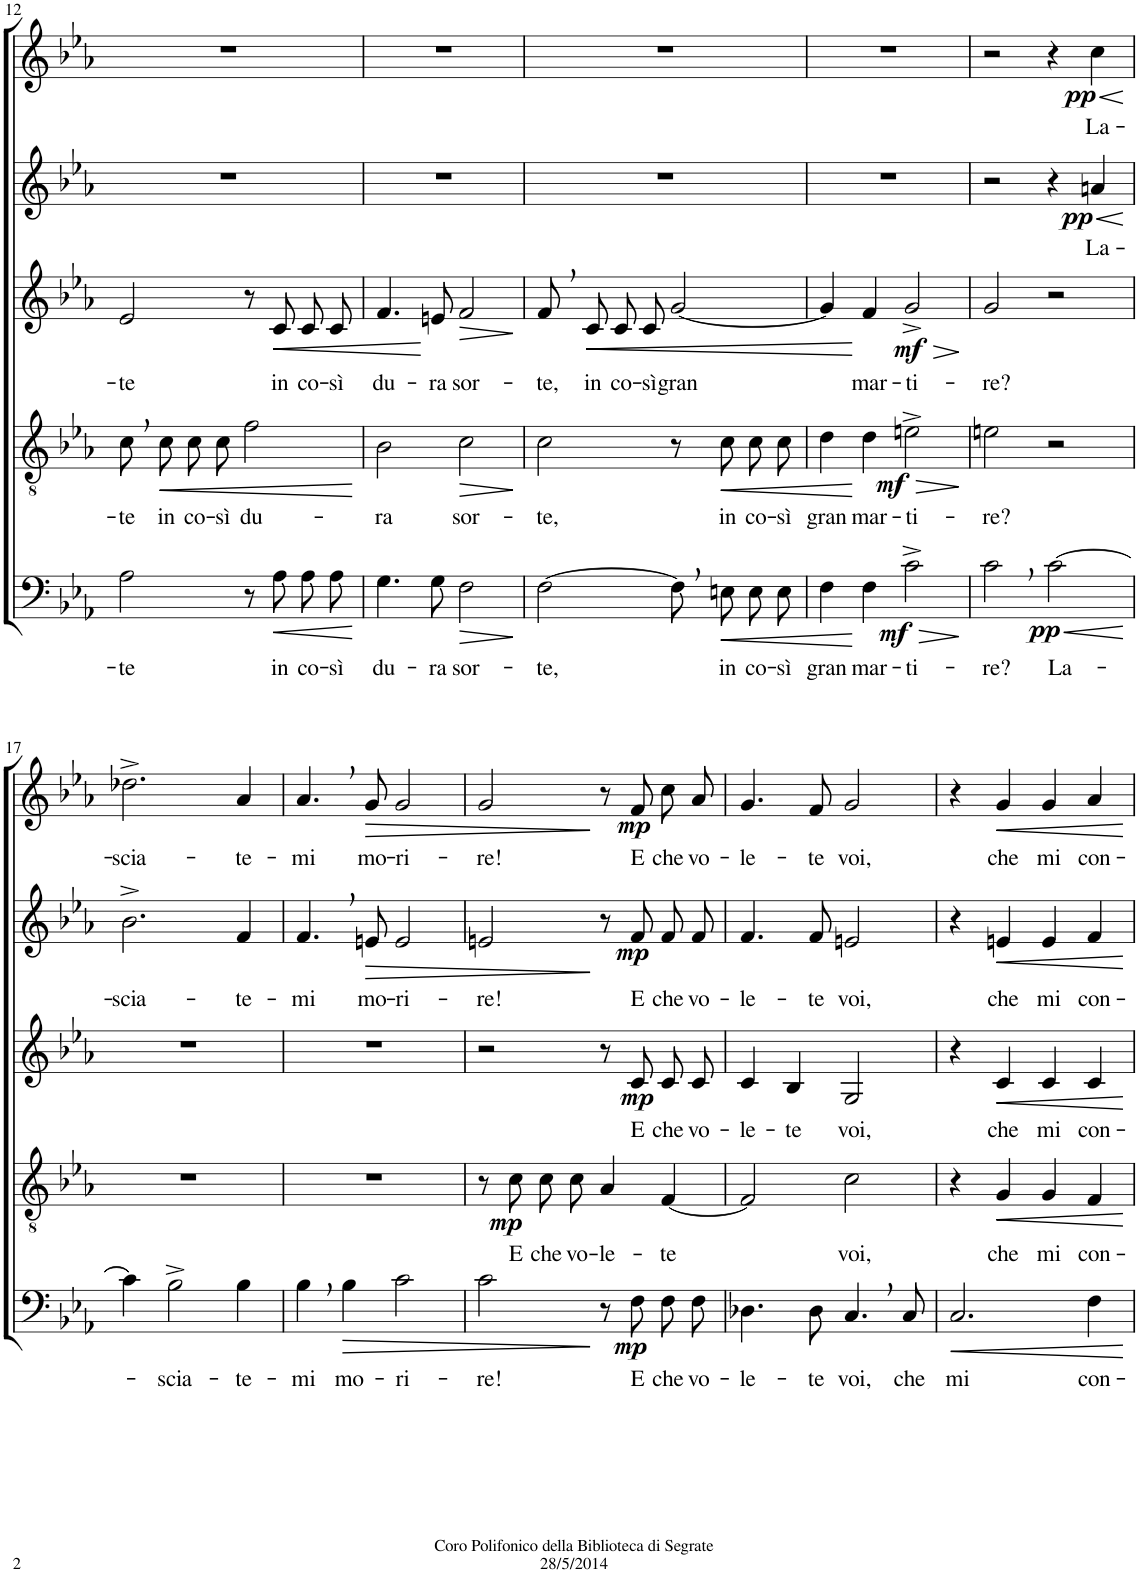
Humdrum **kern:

**kern	**text	**dynam	**kern	**text	**dynam	**kern	**text	**dynam	**kern	**text	**dynam	**kern	**text	**dynam
*part5	*part5	*part5	*part4	*part4	*part4	*part3	*part3	*part3	*part2	*part2	*part2	*part1	*part1	*part1
*staff5	*staff5	*staff5	*staff4	*staff4	*staff4	*staff3	*staff3	*staff3	*staff2	*staff2	*staff2	*staff1	*staff1	*staff1
*I"Bassi	*	*	*I"Tenori	*	*	*I"Contralti	*	*	*I"Soprani II	*	*	*I"Soprani I	*	*
!!LO:PB:g=z
*clefF4	*	*	*clefGv2	*	*	*clefG2	*	*	*clefG2	*	*	*clefG2	*	*
*	*	*	*	*	*	*	*	*	*Trd1c2	*	*	*Trd1c2	*	*
*k[b-e-a-]	*	*	*k[b-e-a-]	*	*	*k[b-e-a-]	*	*	*k[b-e-a-]	*	*	*k[b-e-a-]	*	*
*E-:	*	*	*E-:	*	*	*E-:	*	*	*E-:	*	*	*E-:	*	*
*M2/2	*	*	*M2/2	*	*	*M2/2	*	*	*M2/2	*	*	*M2/2	*	*
*met(c|)	*	*	*met(c|)	*	*	*met(c|)	*	*	*met(c|)	*	*	*met(c|)	*	*
=12	=12	=12	=12	=12	=12	=12	=12	=12	=12	=12	=12	=12	=12	=12
!	!LO:LY:b	!	!	!LO:LY:b	!	!	!LO:LY:b	!	!	!	!	!	!	!
2A-\	-te	.	8c,\L	-te	.	2e-/	-te	.	1r	.	.	1r	.	.
!	!	!	!	!LO:LY:b	!LO:HP:b	!	!	!	!	!	!	!	!	!
.	.	.	8c\	in	<	.	.	.	.	.	.	.	.	.
!	!	!	!	!LO:LY:b	!	!	!	!	!	!	!	!	!	!
.	.	.	8c\	co-	.	.	.	.	.	.	.	.	.	.
!	!	!	!	!LO:LY:b	!	!	!	!	!	!	!	!	!	!
.	.	.	8c\J	-sì	.	.	.	.	.	.	.	.	.	.
!	!	!	!	!LO:LY:b	!	!	!	!	!	!	!	!	!	!
8r	.	.	2f\	du-	.	8r	.	.	.	.	.	.	.	.
!	!LO:LY:b	!LO:HP:b	!	!	!	!	!LO:LY:b	!LO:HP:b	!	!	!	!	!	!
8A-\L	in	<	.	.	.	8c/L	in	<	.	.	.	.	.	.
!	!LO:LY:b	!	!	!	!	!	!LO:LY:b	!	!	!	!	!	!	!
8A-\	co-	.	.	.	.	8c/	co-	.	.	.	.	.	.	.
!	!LO:LY:b	!	!	!	!	!	!LO:LY:b	!	!	!	!	!	!	!
8A-\J	-sì	.	.	.	.	8c/J	-sì	.	.	.	.	.	.	.
.	.	[	.	.	[	.	.	.	.	.	.	.	.	.
=13	=13	=13	=13	=13	=13	=13	=13	=13	=13	=13	=13	=13	=13	=13
!	!LO:LY:b	!	!	!LO:LY:b	!	!	!LO:LY:b	!	!	!	!	!	!	!
4.G\	du-	.	2B-\	-ra	.	4.f/	du-	.	1r	.	.	1r	.	.
!	!LO:LY:b	!	!	!	!	!	!LO:LY:b	!	!	!	!	!	!	!
8G\	-ra	.	.	.	.	8en/	-ra	[	.	.	.	.	.	.
!	!LO:LY:b	!LO:HP:b	!	!LO:LY:b	!LO:HP:b	!	!LO:LY:b	!LO:HP:b	!	!	!	!	!	!
2F\	sor-	>	2c\	sor-	>	2f/	sor-	>	.	.	.	.	.	.
.	.	]	.	.	]	.	.	]	.	.	.	.	.	.
=14	=14	=14	=14	=14	=14	=14	=14	=14	=14	=14	=14	=14	=14	=14
!	!LO:LY:b	!	!	!LO:LY:b	!	!	!LO:LY:b	!	!	!	!	!	!	!
[2F\	-te,	.	2c\	-te,	.	8f,/L	-te,	.	1r	.	.	1r	.	.
!	!	!	!	!	!	!	!LO:LY:b	!LO:HP:b	!	!	!	!	!	!
.	.	.	.	.	.	8c/	in	<	.	.	.	.	.	.
!	!	!	!	!	!	!	!LO:LY:b	!	!	!	!	!	!	!
.	.	.	.	.	.	8c/	co-	.	.	.	.	.	.	.
!	!	!	!	!	!	!	!LO:LY:b	!	!	!	!	!	!	!
.	.	.	.	.	.	8c/J	-sì	.	.	.	.	.	.	.
!	!	!	!	!	!	!	!LO:LY:b	!	!	!	!	!	!	!
8F,\L]	.	.	8r	.	.	[2g/	gran	.	.	.	.	.	.	.
!	!LO:LY:b	!LO:HP:b	!	!LO:LY:b	!LO:HP:b	!	!	!	!	!	!	!	!	!
8En\	in	<	8c\L	in	<	.	.	.	.	.	.	.	.	.
!	!LO:LY:b	!	!	!LO:LY:b	!	!	!	!	!	!	!	!	!	!
8E\	co-	.	8c\	co-	.	.	.	.	.	.	.	.	.	.
!	!LO:LY:b	!	!	!LO:LY:b	!	!	!	!	!	!	!	!	!	!
8E\J	-sì	.	8c\J	-sì	.	.	.	.	.	.	.	.	.	.
=15	=15	=15	=15	=15	=15	=15	=15	=15	=15	=15	=15	=15	=15	=15
!	!LO:LY:b	!	!	!LO:LY:b	!	!	!	!	!	!	!	!	!	!
4F\	gran	.	4d\	gran	.	4g/]	.	.	1r	.	.	1r	.	.
!	!LO:LY:b	!	!	!LO:LY:b	!	!	!LO:LY:b	!	!	!	!	!	!	!
4F\	mar-	[	4d\	mar-	[	4f/	mar-	[	.	.	.	.	.	.
!	!LO:LY:b	!LO:HP:b	!	!LO:LY:b	!LO:HP:b	!	!LO:LY:b	!LO:HP:b	!	!	!	!	!	!
!	!	!LO:DY:n=1:b	!	!	!LO:DY:n=1:b	!	!	!LO:DY:n=1:b	!	!	!	!	!	!
2c^\	-ti-	> mf	2en^\	-ti-	> mf	2g^/	-ti-	> mf	.	.	.	.	.	.
.	.	]	.	.	]	.	.	]	.	.	.	.	.	.
=16	=16	=16	=16	=16	=16	=16	=16	=16	=16	=16	=16	=16	=16	=16
!	!LO:LY:b	!	!	!LO:LY:b	!	!	!LO:LY:b	!	!	!	!	!	!	!
2c,\	-re?	.	2en\	-re?	.	2g/	-re?	.	2r	.	.	2r	.	.
!	!LO:LY:b	!LO:HP:b	!	!	!	!	!	!	!	!	!	!	!	!
!	!	!LO:DY:n=1:b	!	!	!	!	!	!	!	!	!	!	!	!
[2c\	La-	< pp	2r	.	.	2r	.	.	4r	.	.	4r	.	.
!	!	!	!	!	!	!	!	!	!	!LO:LY:b	!LO:HP:b	!	!LO:LY:b	!LO:HP:b
!	!	!	!	!	!	!	!	!	!	!	!LO:DY:n=1:b	!	!	!LO:DY:n=1:b
.	.	.	.	.	.	.	.	.	4an/	La-	< pp	4cc\	La-	< pp
.	.	[	.	.	.	.	.	.	.	.	[	.	.	[
!!LO:LB:g=z
=17	=17	=17	=17	=17	=17	=17	=17	=17	=17	=17	=17	=17	=17	=17
!	!	!	!	!	!	!	!	!	!	!LO:LY:b	!	!	!LO:LY:b	!
4c\]	.	.	1r	.	.	1r	.	.	2.b-^\	-scia-	.	2.dd-X^\	-scia-	.
!	!LO:LY:b	!	!	!	!	!	!	!	!	!	!	!	!	!
2B-^\	-scia-	.	.	.	.	.	.	.	.	.	.	.	.	.
!	!LO:LY:b	!	!	!	!	!	!	!	!	!LO:LY:b	!	!	!LO:LY:b	!
4B-\	-te-	.	.	.	.	.	.	.	4f/	-te-	.	4a-/	-te-	.
=18	=18	=18	=18	=18	=18	=18	=18	=18	=18	=18	=18	=18	=18	=18
!	!LO:LY:b	!	!	!	!	!	!	!	!	!LO:LY:b	!	!	!LO:LY:b	!
4B-,\	-mi	.	1r	.	.	1r	.	.	4.f,/	-mi	.	4.a-,/	-mi	.
!	!LO:LY:b	!LO:HP:b	!	!	!	!	!	!	!	!	!	!	!	!
4B-\	mo-	>	.	.	.	.	.	.	.	.	.	.	.	.
!	!	!	!	!	!	!	!	!	!	!LO:LY:b	!LO:HP:b	!	!LO:LY:b	!LO:HP:b
.	.	.	.	.	.	.	.	.	8en/	mo-	>	8g/	mo-	>
!	!LO:LY:b	!	!	!	!	!	!	!	!	!LO:LY:b	!	!	!LO:LY:b	!
2c\	-ri-	.	.	.	.	.	.	.	2e/	-ri-	.	2g/	-ri-	.
=19	=19	=19	=19	=19	=19	=19	=19	=19	=19	=19	=19	=19	=19	=19
!	!LO:LY:b	!	!	!	!	!	!	!	!	!LO:LY:b	!	!	!LO:LY:b	!
2c\	-re!	.	8r	.	.	2r	.	.	2en/	-re!	.	2g/	-re!	.
!	!	!	!	!LO:LY:b	!LO:DY:b	!	!	!	!	!	!	!	!	!
.	.	.	8c\L	E	mp	.	.	.	.	.	.	.	.	.
!	!	!	!	!LO:LY:b	!	!	!	!	!	!	!	!	!	!
.	.	.	8c\	che	.	.	.	.	.	.	.	.	.	.
!	!	!	!	!LO:LY:b	!	!	!	!	!	!	!	!	!	!
.	.	.	8c\J	vo-	.	.	.	.	.	.	.	.	.	.
!	!	!	!	!LO:LY:b	!	!	!	!	!	!	!	!	!	!
8r	.	]	4A-/	-le-	.	8r	.	.	8r	.	]	8r	.	]
!	!LO:LY:b	!LO:DY:b	!	!	!	!	!LO:LY:b	!LO:DY:b	!	!LO:LY:b	!LO:DY:b	!	!LO:LY:b	!LO:DY:b
8F\L	E	mp	.	.	.	8c/L	E	mp	8f/L	E	mp	8f/L	E	mp
!	!LO:LY:b	!	!	!LO:LY:b	!	!	!LO:LY:b	!	!	!LO:LY:b	!	!	!LO:LY:b	!
8F\	che	.	[4F/	-te	.	8c/	che	.	8f/	che	.	8cc/	che	.
!	!LO:LY:b	!	!	!	!	!	!LO:LY:b	!	!	!LO:LY:b	!	!	!LO:LY:b	!
8F\J	vo-	.	.	.	.	8c/J	vo-	.	8f/J	vo-	.	8a-/J	vo-	.
=20	=20	=20	=20	=20	=20	=20	=20	=20	=20	=20	=20	=20	=20	=20
!	!LO:LY:b	!	!	!	!	!	!LO:LY:b	!	!	!LO:LY:b	!	!	!LO:LY:b	!
4.D-X\	-le-	.	2F/]	.	.	4c/	-le-	.	4.f/	-le-	.	4.g/	-le-	.
!	!	!	!	!	!	!	!LO:LY:b	!	!	!	!	!	!	!
.	.	.	.	.	.	4B-/	-te	.	.	.	.	.	.	.
!	!LO:LY:b	!	!	!	!	!	!	!	!	!LO:LY:b	!	!	!LO:LY:b	!
8D-\	-te	.	.	.	.	.	.	.	8f/	-te	.	8f/	-te	.
!	!LO:LY:b	!	!	!LO:LY:b	!	!	!LO:LY:b	!	!	!LO:LY:b	!	!	!LO:LY:b	!
4.C,/	voi,	.	2c\	voi,	.	2G/	voi,	.	2en/	voi,	.	2g/	voi,	.
!	!LO:LY:b	!	!	!	!	!	!	!	!	!	!	!	!	!
8C/	che	.	.	.	.	.	.	.	.	.	.	.	.	.
=21	=21	=21	=21	=21	=21	=21	=21	=21	=21	=21	=21	=21	=21	=21
!	!LO:LY:b	!LO:HP:b	!	!	!	!	!	!	!	!	!	!	!	!
2.C/	mi	<	4r	.	.	4r	.	.	4r	.	.	4r	.	.
!	!	!	!	!LO:LY:b	!LO:HP:b	!	!LO:LY:b	!LO:HP:b	!	!LO:LY:b	!LO:HP:b	!	!LO:LY:b	!LO:HP:b
.	.	.	4G/	che	<	4c/	che	<	4en/	che	<	4g/	che	<
!	!	!	!	!LO:LY:b	!	!	!LO:LY:b	!	!	!LO:LY:b	!	!	!LO:LY:b	!
.	.	.	4G/	mi	.	4c/	mi	.	4e/	mi	.	4g/	mi	.
!	!LO:LY:b	!	!	!LO:LY:b	!	!	!LO:LY:b	!	!	!LO:LY:b	!	!	!LO:LY:b	!
4F\	con-	.	4F/	con-	.	4c/	con-	.	4f/	con-	.	4a-/	con-	.
.	.	[	.	.	[	.	.	[	.	.	[	.	.	[
=	=	=	=	=	=	=	=	=	=	=	=	=	=	=
*-	*-	*-	*-	*-	*-	*-	*-	*-	*-	*-	*-	*-	*-	*-
